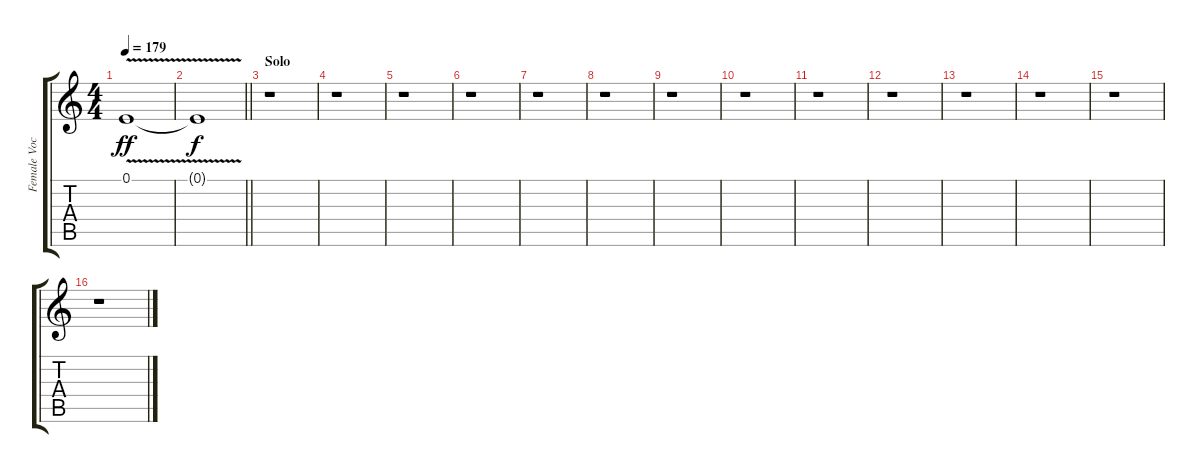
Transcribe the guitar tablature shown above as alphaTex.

\track ("Female Vocals" "Female Voc") {instrument flute}
\staff {score tabs}
\tuning (E4 B3 G3 D3 A2 E2) {hide}
\ts (4 4)
\tempo 179
\clef g2
\ks c
0.1{v}.1{dy ff} |
\barLineRight lightlight
0.1{t}.1{dy f} |
\section ("" "Solo")
r.1 |
r.1 |
r.1 |
r.1 |
r.1 |
r.1 |
r.1 |
r.1 |
r.1 |
r.1 |
r.1 |
r.1 |
r.1 |
r.1
